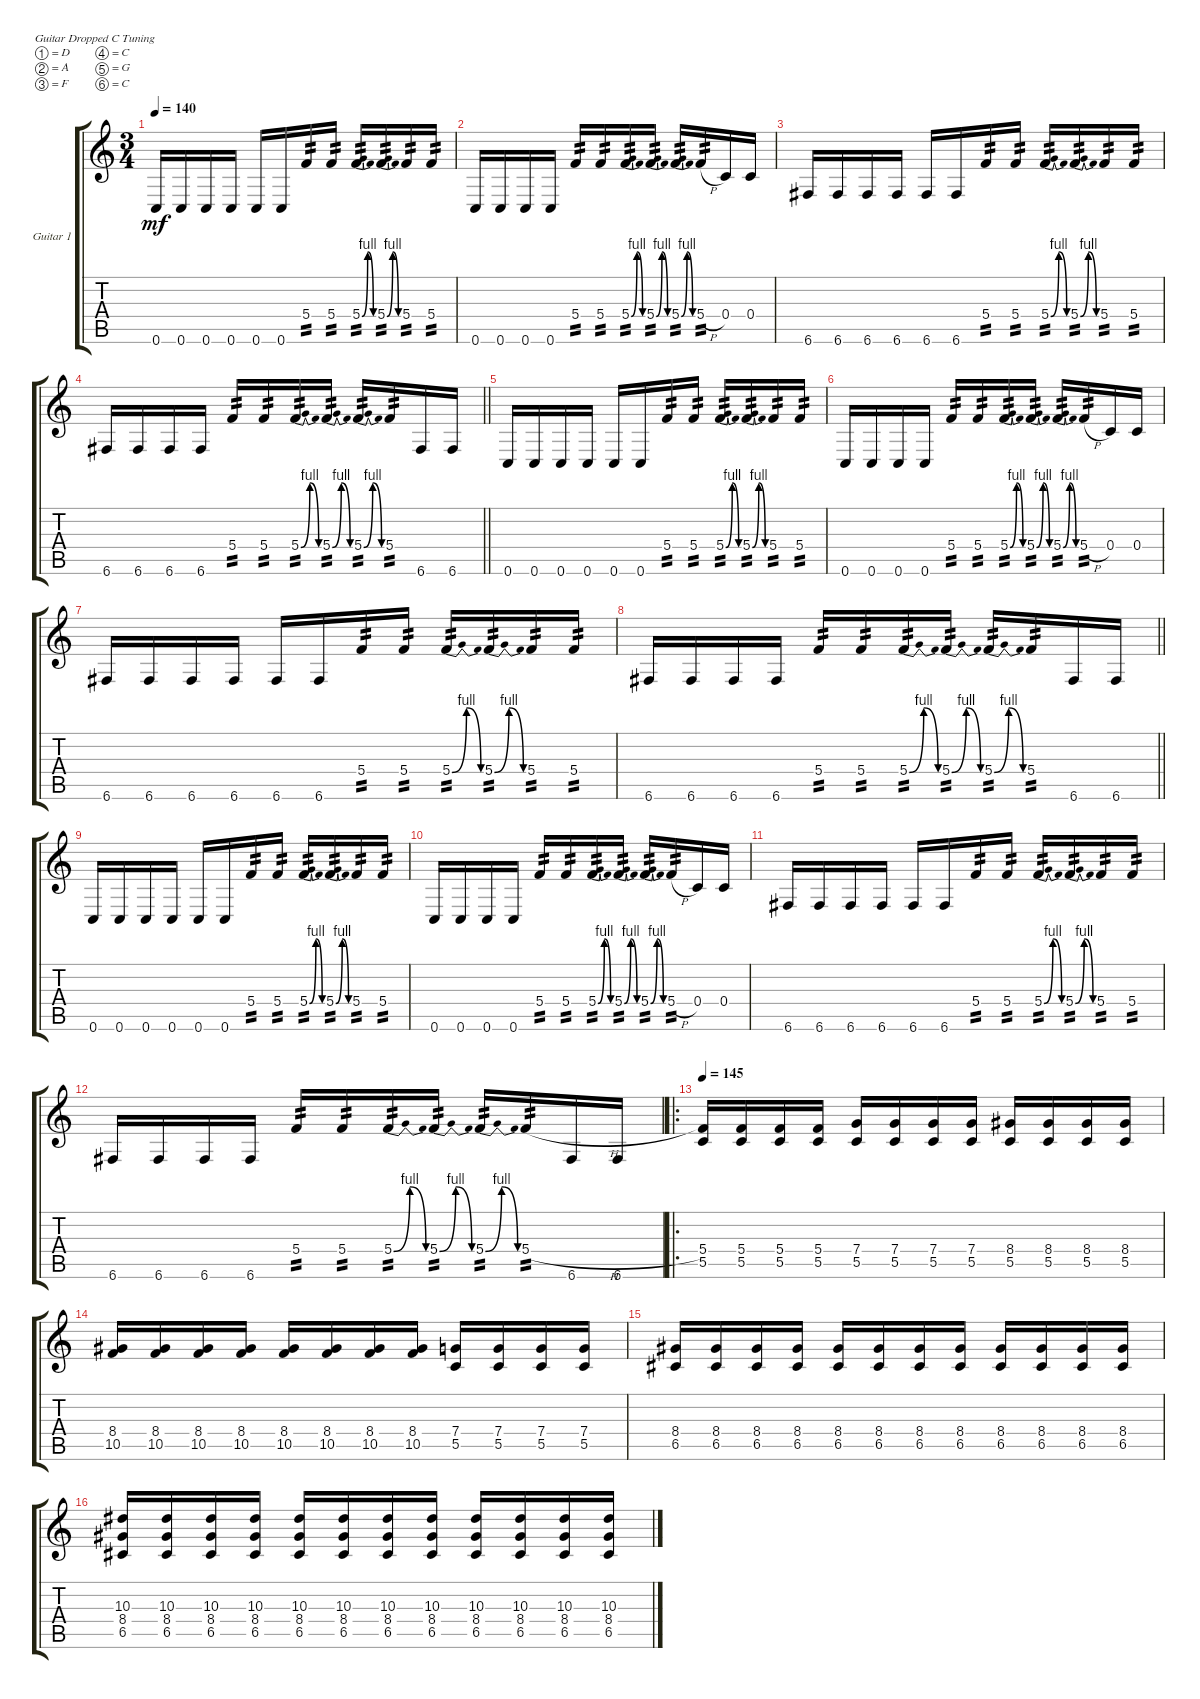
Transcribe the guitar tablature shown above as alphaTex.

\bracketExtendMode groupsimilarinstruments
\firstSystemTrackNameOrientation horizontal
\otherSystemsTrackNameOrientation horizontal
\track ("Guitar 1" "Guitar 1") {instrument distortionguitar}
\staff {score tabs}
\tuning (D4 A3 F3 C3 G2 C2)
\ts (3 4)
\tempo 140
\clef g2
\ks c
0.6.16{dy mf} 0.6.16 0.6.16 0.6.16 0.6.16 0.6.16 5.4.16{tp 2} 5.4.16{tp 2} 5.4{be (bendrelease 0 0 10.2 4 20.4 4 30 0)}.16{tp 2} 5.4{be (bendrelease 0 0 10.2 4 20.4 4 60 0)}.16{tp 2} 5.4.16{tp 2} 5.4.16{tp 2} |
0.6.16 0.6.16 0.6.16 0.6.16 5.4.16{tp 2} 5.4.16{tp 2} 5.4{be (bendrelease 0 0 10.2 4 20.4 4 30 0)}.16{tp 2} 5.4{be (bendrelease 0 0 10.2 4 20.4 4 60 0)}.16{tp 2} 5.4{be (bendrelease 0 0 10.2 4 20.4 4 57.599999999999994 0)}.16{tp 2} 5.4{h}.16{tp 2} 0.4.16 0.4.16 |
6.6.16 6.6.16 6.6.16 6.6.16 6.6.16 6.6.16 5.4.16{tp 2} 5.4.16{tp 2} 5.4{be (bendrelease 0 0 10.2 4 20.4 4 30 0)}.16{tp 2} 5.4{be (bendrelease 0 0 10.2 4 20.4 4 60 0)}.16{tp 2} 5.4.16{tp 2} 5.4.16{tp 2} |
\barLineRight lightlight
6.6.16 6.6.16 6.6.16 6.6.16 5.4.16{tp 2} 5.4.16{tp 2} 5.4{be (bendrelease 0 0 10.2 4 20.4 4 30 0)}.16{tp 2} 5.4{be (bendrelease 0 0 10.2 4 20.4 4 60 0)}.16{tp 2} 5.4{be (bendrelease 0 0 10.2 4 20.4 4 57.599999999999994 0)}.16{tp 2} 5.4.16{tp 2} 6.6.16 6.6.16 |
0.6.16 0.6.16 0.6.16 0.6.16 0.6.16 0.6.16 5.4.16{tp 2} 5.4.16{tp 2} 5.4{be (bendrelease 0 0 10.2 4 20.4 4 30 0)}.16{tp 2} 5.4{be (bendrelease 0 0 10.2 4 20.4 4 60 0)}.16{tp 2} 5.4.16{tp 2} 5.4.16{tp 2} |
0.6.16 0.6.16 0.6.16 0.6.16 5.4.16{tp 2} 5.4.16{tp 2} 5.4{be (bendrelease 0 0 10.2 4 20.4 4 30 0)}.16{tp 2} 5.4{be (bendrelease 0 0 10.2 4 20.4 4 60 0)}.16{tp 2} 5.4{be (bendrelease 0 0 10.2 4 20.4 4 57.599999999999994 0)}.16{tp 2} 5.4{h}.16{tp 2} 0.4.16 0.4.16 |
6.6.16 6.6.16 6.6.16 6.6.16 6.6.16 6.6.16 5.4.16{tp 2} 5.4.16{tp 2} 5.4{be (bendrelease 0 0 10.2 4 20.4 4 30 0)}.16{tp 2} 5.4{be (bendrelease 0 0 10.2 4 20.4 4 60 0)}.16{tp 2} 5.4.16{tp 2} 5.4.16{tp 2} |
\barLineRight lightlight
6.6.16 6.6.16 6.6.16 6.6.16 5.4.16{tp 2} 5.4.16{tp 2} 5.4{be (bendrelease 0 0 10.2 4 20.4 4 30 0)}.16{tp 2} 5.4{be (bendrelease 0 0 10.2 4 20.4 4 60 0)}.16{tp 2} 5.4{be (bendrelease 0 0 10.2 4 20.4 4 57.599999999999994 0)}.16{tp 2} 5.4.16{tp 2} 6.6.16 6.6.16 |
0.6.16 0.6.16 0.6.16 0.6.16 0.6.16 0.6.16 5.4.16{tp 2} 5.4.16{tp 2} 5.4{be (bendrelease 0 0 10.2 4 20.4 4 30 0)}.16{tp 2} 5.4{be (bendrelease 0 0 10.2 4 20.4 4 60 0)}.16{tp 2} 5.4.16{tp 2} 5.4.16{tp 2} |
0.6.16 0.6.16 0.6.16 0.6.16 5.4.16{tp 2} 5.4.16{tp 2} 5.4{be (bendrelease 0 0 10.2 4 20.4 4 30 0)}.16{tp 2} 5.4{be (bendrelease 0 0 10.2 4 20.4 4 60 0)}.16{tp 2} 5.4{be (bendrelease 0 0 10.2 4 20.4 4 57.599999999999994 0)}.16{tp 2} 5.4{h}.16{tp 2} 0.4.16 0.4.16 |
6.6.16 6.6.16 6.6.16 6.6.16 6.6.16 6.6.16 5.4.16{tp 2} 5.4.16{tp 2} 5.4{be (bendrelease 0 0 10.2 4 20.4 4 30 0)}.16{tp 2} 5.4{be (bendrelease 0 0 10.2 4 20.4 4 60 0)}.16{tp 2} 5.4.16{tp 2} 5.4.16{tp 2} |
6.6.16 6.6.16 6.6.16 6.6.16 5.4.16{tp 2} 5.4.16{tp 2} 5.4{be (bendrelease 0 0 10.2 4 20.4 4 30 0)}.16{tp 2} 5.4{be (bendrelease 0 0 10.2 4 20.4 4 60 0)}.16{tp 2} 5.4{be (bendrelease 0 0 10.2 4 20.4 4 57.599999999999994 0)}.16{tp 2} 5.4{h}.16{tp 2} 6.6.16 6.6.16 |
\ro
\tempo (145 0.0015748)
(5.5 5.4).16 (5.4 5.5).16 (5.5 5.4).16 (5.5 5.4).16 (5.5 7.4).16 (5.5 7.4).16 (5.5 7.4).16 (5.5 7.4).16 (5.5 8.4).16 (5.5 8.4).16 (5.5 8.4).16 (5.5 8.4).16 |
(8.4 10.5).16 (8.4 10.5).16 (8.4 10.5).16 (8.4 10.5).16 (8.4 10.5).16 (8.4 10.5).16 (8.4 10.5).16 (8.4 10.5).16 (7.4 5.5).16 (7.4 5.5).16 (7.4 5.5).16 (7.4 5.5).16 |
(8.4 6.5).16 (8.4 6.5).16 (8.4 6.5).16 (8.4 6.5).16 (8.4 6.5).16 (8.4 6.5).16 (8.4 6.5).16 (8.4 6.5).16 (8.4 6.5).16 (8.4 6.5).16 (8.4 6.5).16 (8.4 6.5).16 |
(8.4 10.3 6.5).16 (8.4 10.3 6.5).16 (8.4 10.3 6.5).16 (8.4 10.3 6.5).16 (8.4 10.3 6.5).16 (8.4 10.3 6.5).16 (8.4 10.3 6.5).16 (8.4 10.3 6.5).16 (8.4 10.3 6.5).16 (8.4 10.3 6.5).16 (8.4 10.3 6.5).16 (8.4 10.3 6.5).16
